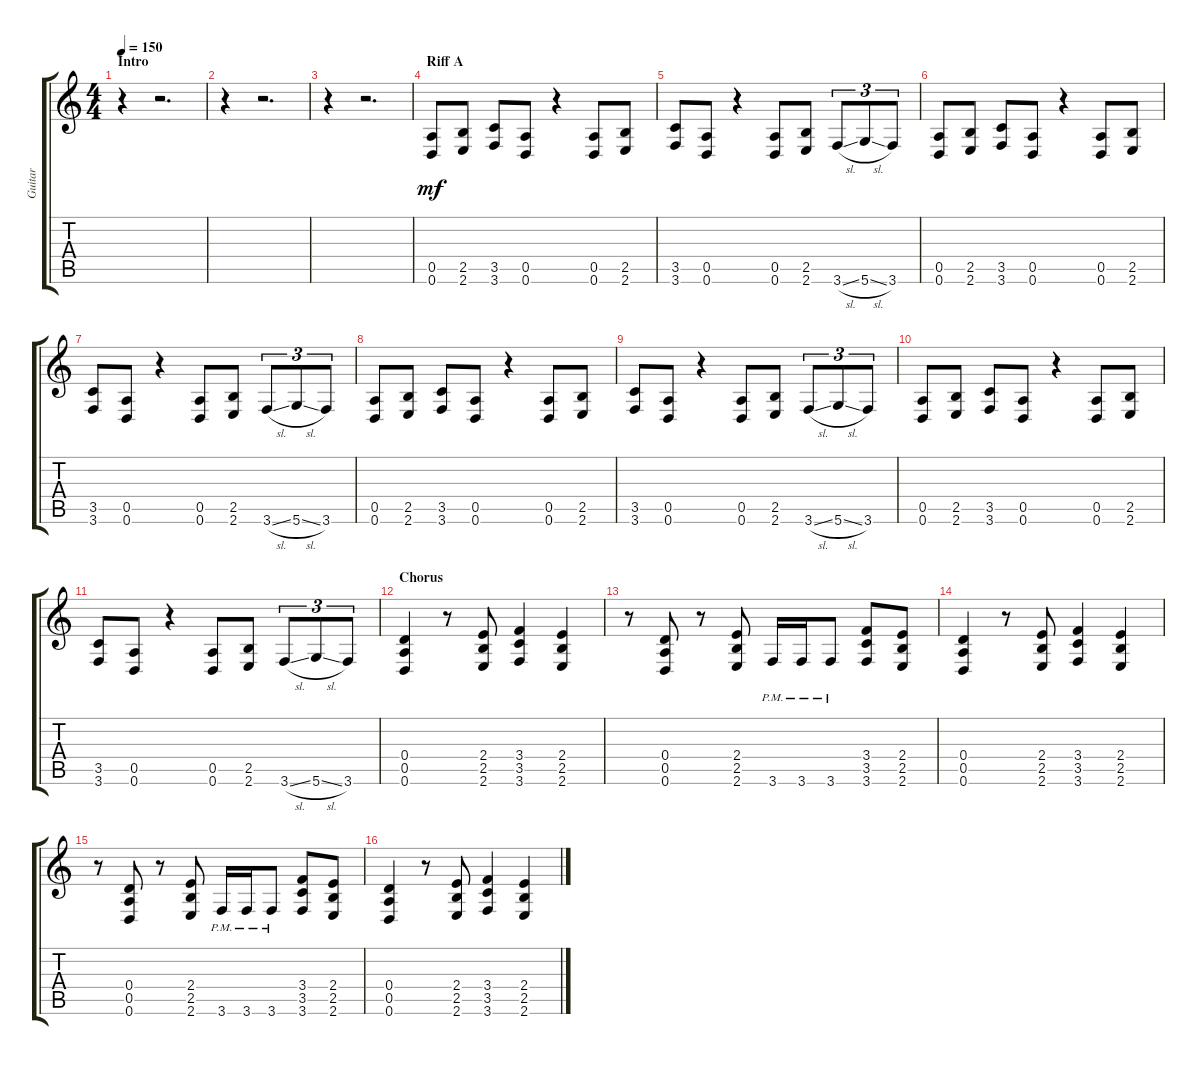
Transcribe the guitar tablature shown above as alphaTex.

\track ("Guitar" "Guitar") {instrument overdrivenguitar}
\staff {score tabs}
\tuning (E4 B3 G3 D3 A2 D2) {hide}
\ts (4 4)
\section ("" "Intro")
\tempo 150
\clef g2
\ks c
r.4{dy mf instrument overdrivenguitar} r.2{d} |
r.4 r.2{d} |
r.4 r.2{d} |
\section ("" "Riff A")
(0.5 0.6).8 (2.5 2.6).8 (3.5 3.6).8 (0.5 0.6).8 r.4 (0.5 0.6).8 (2.5 2.6).8 |
(3.5 3.6).8 (0.5 0.6).8 r.4 (0.5 0.6).8 (2.5 2.6).8 3.6{sl}.8{tu (3 2)} 5.6{sl}.8{tu (3 2)} 3.6.8{tu (3 2)} |
(0.5 0.6).8 (2.5 2.6).8 (3.5 3.6).8 (0.5 0.6).8 r.4 (0.5 0.6).8 (2.5 2.6).8 |
(3.5 3.6).8 (0.5 0.6).8 r.4 (0.5 0.6).8 (2.5 2.6).8 3.6{sl}.8{tu (3 2)} 5.6{sl}.8{tu (3 2)} 3.6.8{tu (3 2)} |
(0.5 0.6).8 (2.5 2.6).8 (3.5 3.6).8 (0.5 0.6).8 r.4 (0.5 0.6).8 (2.5 2.6).8 |
(3.5 3.6).8 (0.5 0.6).8 r.4 (0.5 0.6).8 (2.5 2.6).8 3.6{sl}.8{tu (3 2)} 5.6{sl}.8{tu (3 2)} 3.6.8{tu (3 2)} |
(0.5 0.6).8 (2.5 2.6).8 (3.5 3.6).8 (0.5 0.6).8 r.4 (0.5 0.6).8 (2.5 2.6).8 |
(3.5 3.6).8 (0.5 0.6).8 r.4 (0.5 0.6).8 (2.5 2.6).8 3.6{sl}.8{tu (3 2)} 5.6{sl}.8{tu (3 2)} 3.6.8{tu (3 2)} |
\section ("" "Chorus")
(0.4 0.5 0.6).4 r.8 (2.4 2.5 2.6).8 (3.4 3.5 3.6).4 (2.4 2.5 2.6).4 |
r.8 (0.4 0.5 0.6).8 r.8 (2.4 2.5 2.6).8 3.6{pm}.16 3.6{pm}.16 3.6{pm}.8 (3.4 3.5 3.6).8 (2.4 2.5 2.6).8 |
(0.4 0.5 0.6).4 r.8 (2.4 2.5 2.6).8 (3.4 3.5 3.6).4 (2.4 2.5 2.6).4 |
r.8 (0.4 0.5 0.6).8 r.8 (2.4 2.5 2.6).8 3.6{pm}.16 3.6{pm}.16 3.6{pm}.8 (3.4 3.5 3.6).8 (2.4 2.5 2.6).8 |
(0.4 0.5 0.6).4 r.8 (2.4 2.5 2.6).8 (3.4 3.5 3.6).4 (2.4 2.5 2.6).4
